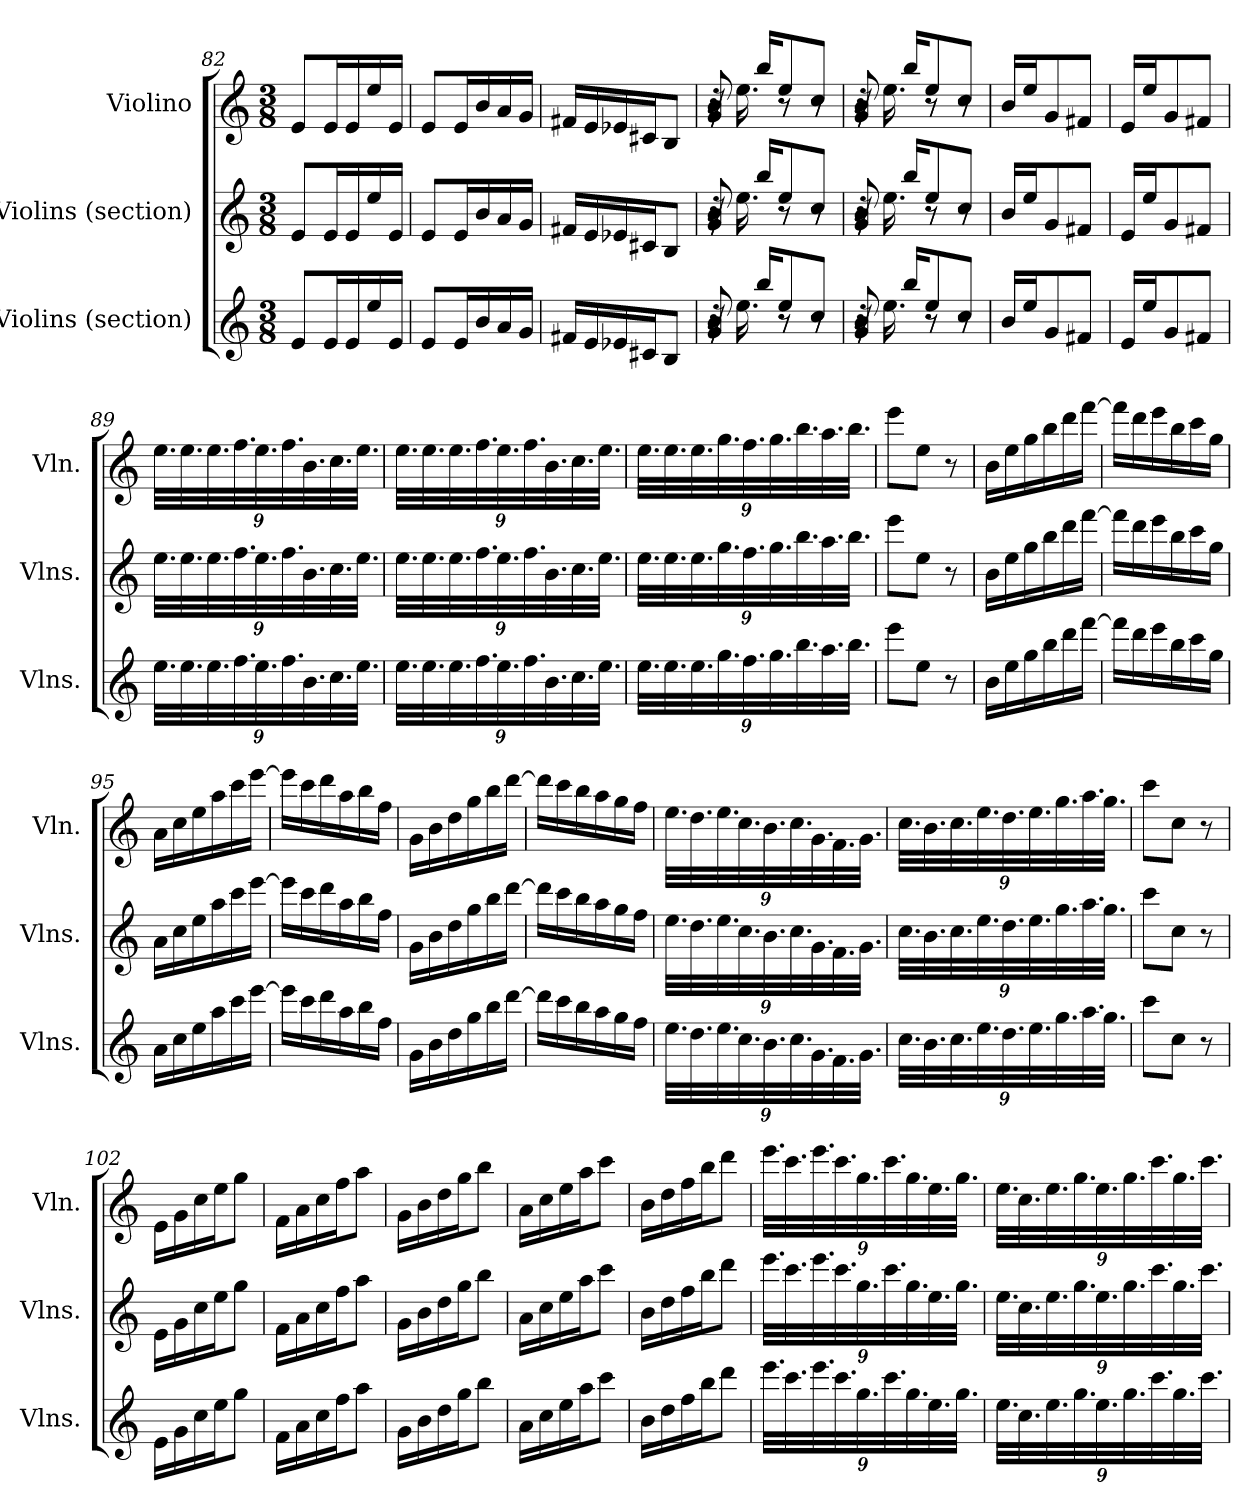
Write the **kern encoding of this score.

**kern	**kern	**kern
*part3	*part2	*part1
*staff3	*staff2	*staff1
*I"Violins (section)	*I"Violins (section)	*I"Violino
*I'Vlns.	*I'Vlns.	*I'Vln.
*clefG2	*clefG2	*clefG2
*k[]	*k[]	*k[]
*M3/8	*M3/8	*M3/8
=82	=82	=82
8e/L	8e/L	8e/L
16e/L	16e/L	16e/L
16e/	16e/	16e/
16ee/	16ee/	16ee/
16e/JJ	16e/JJ	16e/JJ
=83	=83	=83
8e/L	8e/L	8e/L
16e/L	16e/L	16e/L
16b/	16b/	16b/
16a/	16a/	16a/
16g/JJ	16g/JJ	16g/JJ
=84	=84	=84
16f#X/LL	16f#X/LL	16f#X/LL
16e/	16e/	16e/
16e-X/	16e-X/	16e-X/
16c#X/J	16c#X/J	16c#X/J
8B/J	8B/J	8B/J
=85	=85	=85
*^	*^	*^
*	*^	*	*^	*	*^
16r	32r	8g/ 8b/	16r	32r	8g/ 8b/	16r	32r	8g/ 8b/
.	16.ee\	.	.	16.ee\	.	.	16.ee\	.
16bb/KL	.	.	16bb/KL	.	.	16bb/KL	.	.
8ee/	8r	8r	8ee/	8r	8r	8ee/	8r	8r
8cc/J	8r	8r	8cc/J	8r	8r	8cc/J	8r	8r
=86	=86	=86	=86	=86	=86	=86	=86	=86
16r	32r	8g/ 8b/	16r	32r	8g/ 8b/	16r	32r	8g/ 8b/
.	16.ee\	.	.	16.ee\	.	.	16.ee\	.
16bb/KL	.	.	16bb/KL	.	.	16bb/KL	.	.
8ee/	8r	8r	8ee/	8r	8r	8ee/	8r	8r
8cc/J	8r	8r	8cc/J	8r	8r	8cc/J	8r	8r
*v	*v	*v	*	*	*	*v	*v	*v
*	*v	*v	*v	*
=87	=87	=87
16b/LL	16b/LL	16b/LL
16ee/J	16ee/J	16ee/J
8g/	8g/	8g/
8f#X/J	8f#X/J	8f#X/J
!!LO:PB:g=z
=88	=88	=88
16e/LL	16e/LL	16e/LL
16ee/J	16ee/J	16ee/J
8g/	8g/	8g/
8f#X/J	8f#X/J	8f#X/J
=89	=89	=89
*Xbrackettup	*Xbrackettup	*Xbrackettup
36.ee\LLL	36.ee\LLL	36.ee\LLL
36.ee\	36.ee\	36.ee\
36.ee\	36.ee\	36.ee\
36.ff\	36.ff\	36.ff\
36.ee\	36.ee\	36.ee\
36.ff\	36.ff\	36.ff\
36.b\	36.b\	36.b\
36.cc\	36.cc\	36.cc\
36.ee\JJJ	36.ee\JJJ	36.ee\JJJ
=90	=90	=90
36.ee\LLL	36.ee\LLL	36.ee\LLL
36.ee\	36.ee\	36.ee\
36.ee\	36.ee\	36.ee\
36.ff\	36.ff\	36.ff\
36.ee\	36.ee\	36.ee\
36.ff\	36.ff\	36.ff\
36.b\	36.b\	36.b\
36.cc\	36.cc\	36.cc\
36.ee\JJJ	36.ee\JJJ	36.ee\JJJ
=91	=91	=91
36.ee\LLL	36.ee\LLL	36.ee\LLL
36.ee\	36.ee\	36.ee\
36.ee\	36.ee\	36.ee\
36.gg\	36.gg\	36.gg\
36.ff\	36.ff\	36.ff\
36.gg\	36.gg\	36.gg\
36.bb\	36.bb\	36.bb\
36.aa\	36.aa\	36.aa\
36.bb\JJJ	36.bb\JJJ	36.bb\JJJ
!!LO:LB:g=z
=92	=92	=92
8eee\L	8eee\L	8eee\L
8ee\J	8ee\J	8ee\J
8r	8r	8r
=93	=93	=93
16b\LL	16b\LL	16b\LL
16ee\	16ee\	16ee\
16gg\	16gg\	16gg\
16bb\	16bb\	16bb\
16ddd\	16ddd\	16ddd\
[16fff\JJ	[16fff\JJ	[16fff\JJ
=94	=94	=94
16fff\LL]	16fff\LL]	16fff\LL]
16ddd\	16ddd\	16ddd\
16eee\	16eee\	16eee\
16bb\	16bb\	16bb\
16ccc\	16ccc\	16ccc\
16gg\JJ	16gg\JJ	16gg\JJ
=95	=95	=95
16a\LL	16a\LL	16a\LL
16cc\	16cc\	16cc\
16ee\	16ee\	16ee\
16aa\	16aa\	16aa\
16ccc\	16ccc\	16ccc\
[16eee\JJ	[16eee\JJ	[16eee\JJ
=96	=96	=96
16eee\LL]	16eee\LL]	16eee\LL]
16ccc\	16ccc\	16ccc\
16ddd\	16ddd\	16ddd\
16aa\	16aa\	16aa\
16bb\	16bb\	16bb\
16ff\JJ	16ff\JJ	16ff\JJ
=97	=97	=97
16g\LL	16g\LL	16g\LL
16b\	16b\	16b\
16dd\	16dd\	16dd\
16gg\	16gg\	16gg\
16bb\	16bb\	16bb\
[16ddd\JJ	[16ddd\JJ	[16ddd\JJ
!!LO:LB:g=z
=98	=98	=98
16ddd\LL]	16ddd\LL]	16ddd\LL]
16ccc\	16ccc\	16ccc\
16bb\	16bb\	16bb\
16aa\	16aa\	16aa\
16gg\	16gg\	16gg\
16ff\JJ	16ff\JJ	16ff\JJ
=99	=99	=99
36.ee\LLL	36.ee\LLL	36.ee\LLL
36.dd\	36.dd\	36.dd\
36.ee\	36.ee\	36.ee\
36.cc\	36.cc\	36.cc\
36.b\	36.b\	36.b\
36.cc\	36.cc\	36.cc\
36.g\	36.g\	36.g\
36.f\	36.f\	36.f\
36.g\JJJ	36.g\JJJ	36.g\JJJ
=100	=100	=100
36.cc\LLL	36.cc\LLL	36.cc\LLL
36.b\	36.b\	36.b\
36.cc\	36.cc\	36.cc\
36.ee\	36.ee\	36.ee\
36.dd\	36.dd\	36.dd\
36.ee\	36.ee\	36.ee\
36.gg\	36.gg\	36.gg\
36.aa\	36.aa\	36.aa\
36.gg\JJJ	36.gg\JJJ	36.gg\JJJ
=101	=101	=101
8ccc\L	8ccc\L	8ccc\L
8cc\J	8cc\J	8cc\J
8r	8r	8r
=102	=102	=102
16e\LL	16e\LL	16e\LL
16g\	16g\	16g\
16cc\	16cc\	16cc\
16ee\J	16ee\J	16ee\J
8gg\J	8gg\J	8gg\J
!!LO:PB:g=z
=103	=103	=103
16f\LL	16f\LL	16f\LL
16a\	16a\	16a\
16cc\	16cc\	16cc\
16ff\J	16ff\J	16ff\J
8aa\J	8aa\J	8aa\J
=104	=104	=104
16g\LL	16g\LL	16g\LL
16b\	16b\	16b\
16dd\	16dd\	16dd\
16gg\J	16gg\J	16gg\J
8bb\J	8bb\J	8bb\J
=105	=105	=105
16a\LL	16a\LL	16a\LL
16cc\	16cc\	16cc\
16ee\	16ee\	16ee\
16aa\J	16aa\J	16aa\J
8ccc\J	8ccc\J	8ccc\J
=106	=106	=106
16b\LL	16b\LL	16b\LL
16dd\	16dd\	16dd\
16ff\	16ff\	16ff\
16bb\J	16bb\J	16bb\J
8ddd\J	8ddd\J	8ddd\J
=107	=107	=107
36.eee\LLL	36.eee\LLL	36.eee\LLL
36.ccc\	36.ccc\	36.ccc\
36.eee\	36.eee\	36.eee\
36.ccc\	36.ccc\	36.ccc\
36.gg\	36.gg\	36.gg\
36.ccc\	36.ccc\	36.ccc\
36.gg\	36.gg\	36.gg\
36.ee\	36.ee\	36.ee\
36.gg\JJJ	36.gg\JJJ	36.gg\JJJ
!!LO:LB:g=z
=108	=108	=108
36.ee\LLL	36.ee\LLL	36.ee\LLL
36.cc\	36.cc\	36.cc\
36.ee\	36.ee\	36.ee\
36.gg\	36.gg\	36.gg\
36.ee\	36.ee\	36.ee\
36.gg\	36.gg\	36.gg\
36.ccc\	36.ccc\	36.ccc\
36.gg\	36.gg\	36.gg\
36.ccc\JJJ	36.ccc\JJJ	36.ccc\JJJ
=	=	=
*-	*-	*-
